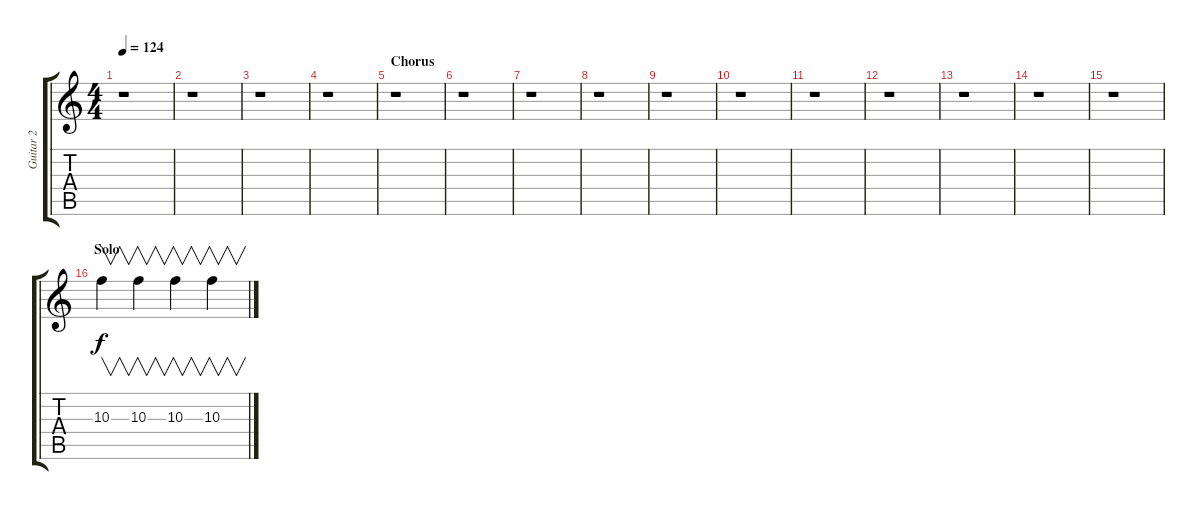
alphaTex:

\track ("Guitar 2" "Guitar 2") {instrument distortionguitar}
\staff {score tabs}
\tuning (E4 B3 G3 D3 A2 E2) {hide}
\ts (4 4)
\tempo 124
\clef g2
\ks c
r.1{dy f} |
r.1 |
r.1 |
r.1 |
\section ("" "Chorus")
r.1 |
r.1 |
r.1 |
r.1 |
r.1 |
r.1 |
r.1 |
r.1 |
r.1 |
r.1 |
r.1 |
\section ("" "Solo")
10.3.4{v} 10.3.4{v} 10.3.4{v} 10.3.4{v}
